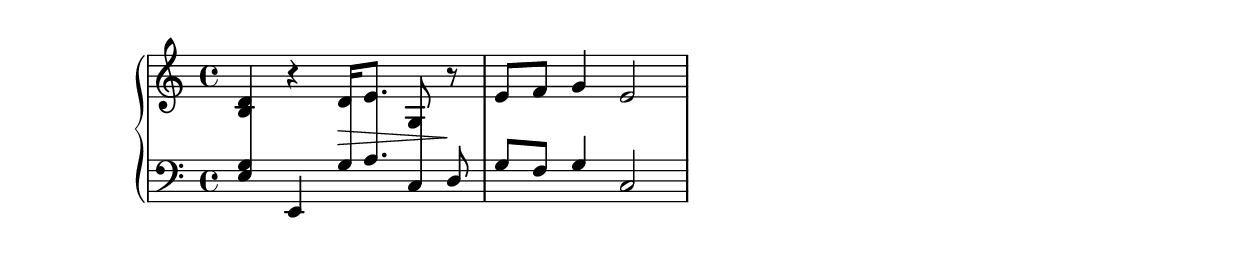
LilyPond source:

% DO NOT EDIT this file manually; it is automatically
% generated from Documentation/snippets/new
% Make any changes in Documentation/snippets/new/
% and then run scripts/auxiliar/makelsr.py
%
% This file is in the public domain.
%% Note: this file works from version 2.15.42
\version "2.15.42"

\header {
  lsrtags = "staff-notation, tweaks-and-overrides, contexts-and-engravers"
  texidoc = "
This snippet shows the use of the @code{Span_stem_engraver}
and @code{\\crossStaff} to connect stems across staves automatically.
The stem length need not be specified, as the variable distance
between noteheads and staves is calculated automatically.
"
  doctitle = "Cross staff stems"
} % begin verbatim


\layout {
  \context {
    \PianoStaff
    \consists #Span_stem_engraver
  }
}

{
  \new PianoStaff <<
    \new Staff {
      <b d'>4 r d'16\> e'8. g8 r\!
      e'8 f' g'4 e'2
    }
    \new Staff {
      \clef bass
      \voiceOne
      \autoBeamOff
      \crossStaff { <e g>4 e, g16 a8. c8} d
      \autoBeamOn
      g8 f g4 c2
    }
  >>
}
